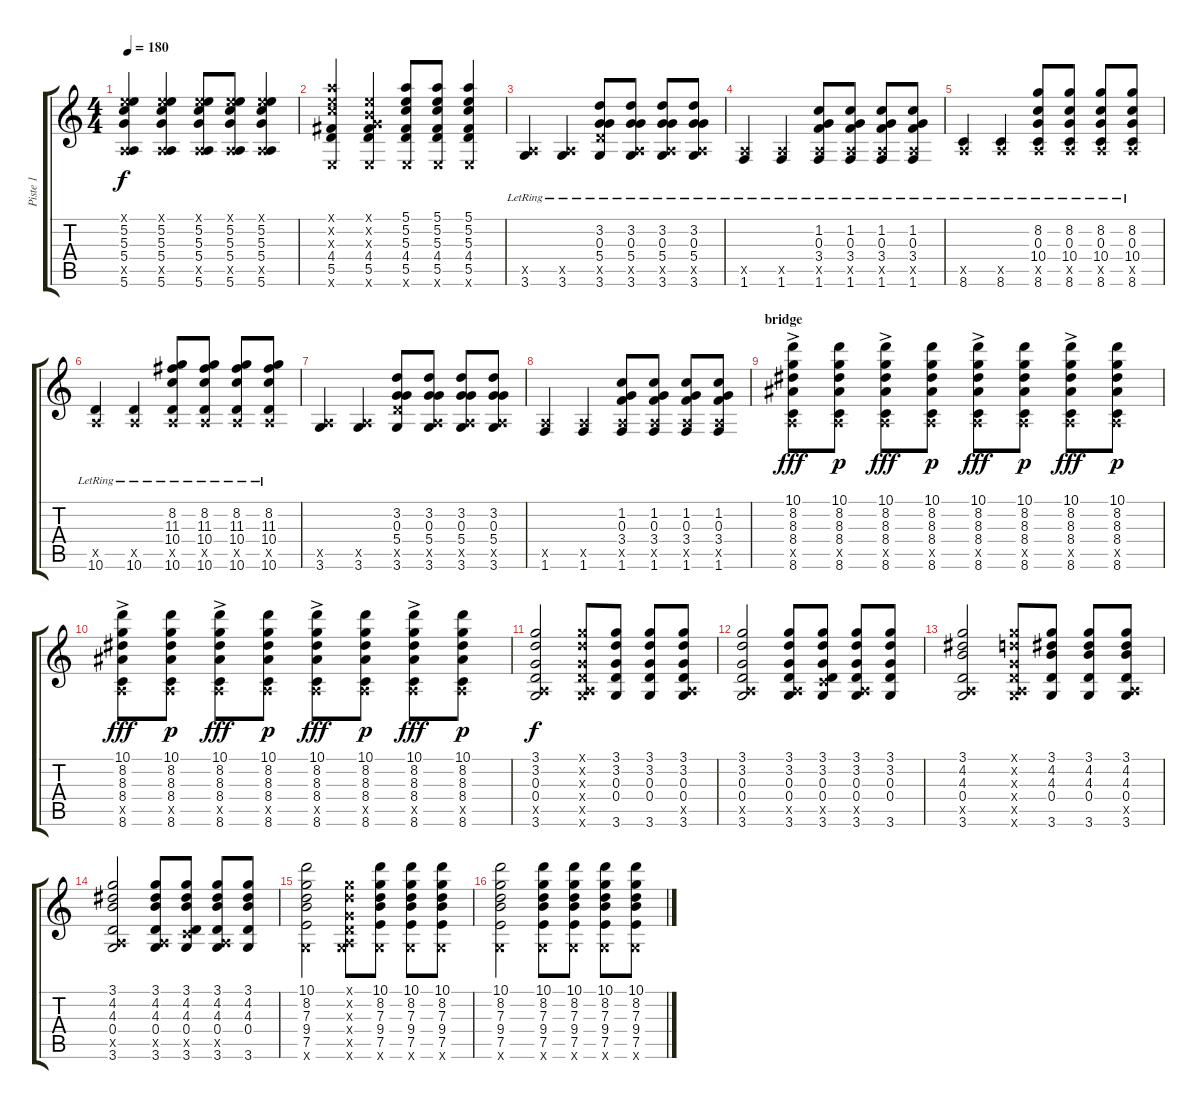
\track ("Piste 1" "Piste 1") {instrument acousticguitarsteel}
\staff {score tabs}
\tuning (E4 B3 G3 D3 A2 E2) {hide}
\ts (4 4)
\tempo 180
\clef g2
\ks c
(0.1{x} 5.2 5.3 5.4 0.5{x} 5.6).4{dy f} (0.1{x} 5.2 5.3 5.4 0.5{x} 5.6).4 (0.1{x} 5.2 5.3 5.4 0.5{x} 5.6).8 (0.1{x} 5.2 5.3 5.4 0.5{x} 5.6).8 (0.1{x} 5.2 5.3 5.4 0.5{x} 5.6).4 |
(5.1{x} 5.2{x} 5.3{x} 4.4 5.5 0.6{x}).4 (0.1{x} 0.2{x} 0.3{x} 4.4 5.5 0.6{x}).4 (5.1 5.2 5.3 4.4 5.5 0.6{x}).8 (5.1 5.2 5.3 4.4 5.5 0.6{x}).8 (5.1 5.2 5.3 4.4 5.5 0.6{x}).4 |
(0.5{x} 3.6{lr}).4 (0.5{x} 3.6{lr}).4 (3.2 0.3 5.4 5.5{x} 3.6{lr}).8 (3.2 0.3 5.4 0.5{x} 3.6{lr}).8 (3.2 0.3 5.4 0.5{x} 3.6{lr}).8 (3.2 0.3 5.4 0.5{x} 3.6{lr}).8 |
(0.5{x} 1.6{lr}).4 (0.5{x} 1.6{lr}).4 (1.2 0.3 3.4 0.5{x} 1.6{lr}).8 (1.2 0.3 3.4 0.5{x} 1.6{lr}).8 (1.2 0.3 3.4 0.5{x} 1.6{lr}).8 (1.2 0.3 3.4 0.5{x} 1.6{lr}).8 |
(0.5{x} 8.6{lr}).4 (0.5{x} 8.6{lr}).4 (8.2 0.3 10.4 0.5{x} 8.6{lr}).8 (8.2 0.3 10.4 0.5{x} 8.6{lr}).8 (8.2 0.3 10.4 0.5{x} 8.6{lr}).8 (8.2 0.3 10.4 0.5{x} 8.6{lr}).8 |
(0.5{x} 10.6{lr}).4 (0.5{x} 10.6{lr}).4 (8.2 11.3 10.4 0.5{x} 10.6{lr}).8 (8.2 11.3 10.4 0.5{x} 10.6{lr}).8 (8.2 11.3 10.4 0.5{x} 10.6{lr}).8 (8.2 11.3 10.4 0.5{x} 10.6{lr}).8 |
(0.5{x} 3.6).4 (0.5{x} 3.6).4 (3.2 0.3 5.4 5.5{x} 3.6).8 (3.2 0.3 5.4 0.5{x} 3.6).8 (3.2 0.3 5.4 0.5{x} 3.6).8 (3.2 0.3 5.4 0.5{x} 3.6).8 |
(0.5{x} 1.6).4 (0.5{x} 1.6).4 (1.2 0.3 3.4 0.5{x} 1.6).8 (1.2 0.3 3.4 0.5{x} 1.6).8 (1.2 0.3 3.4 0.5{x} 1.6).8 (1.2 0.3 3.4 0.5{x} 1.6).8 |
\section ("" "bridge")
(10.1 8.2 8.3 8.4 0.5{x} 8.6{ac}).8{dy fff} (10.1 8.2 8.3 8.4 0.5{x} 8.6).8{dy p} (10.1 8.2 8.3 8.4 0.5{x} 8.6{ac}).8{dy fff} (10.1 8.2 8.3 8.4 0.5{x} 8.6).8{dy p} (10.1 8.2 8.3 8.4 0.5{x} 8.6{ac}).8{dy fff} (10.1 8.2 8.3 8.4 0.5{x} 8.6).8{dy p} (10.1 8.2 8.3 8.4 0.5{x} 8.6{ac}).8{dy fff} (10.1 8.2 8.3 8.4 0.5{x} 8.6).8{dy p} |
(10.1 8.2 8.3 8.4 0.5{x} 8.6{ac}).8{dy fff} (10.1 8.2 8.3 8.4 0.5{x} 8.6).8{dy p} (10.1 8.2 8.3 8.4 0.5{x} 8.6{ac}).8{dy fff} (10.1 8.2 8.3 8.4 0.5{x} 8.6).8{dy p} (10.1 8.2 8.3 8.4 0.5{x} 8.6{ac}).8{dy fff} (10.1 8.2 8.3 8.4 0.5{x} 8.6).8{dy p} (10.1 8.2 8.3 8.4 0.5{x} 8.6{ac}).8{dy fff} (10.1 8.2 8.3 8.4 0.5{x} 8.6).8{dy p} |
(3.1 3.2 0.3 0.4 0.5{x} 3.6).2{dy f} (3.1{x} 3.2{x} 0.3{x} 0.4{x} 0.5{x} 3.6{x}).8 (3.1 3.2 0.3 0.4 3.6).8 (3.1 3.2 0.3 0.4 3.6).8 (3.1 3.2 0.3 0.4 0.5{x} 3.6).8 |
(3.1 3.2 0.3 0.4 0.5{x} 3.6).2 (3.1 3.2 0.3 0.4 0.5{x} 3.6).8 (3.1 3.2 0.3 0.4 3.5{x} 3.6).8 (3.1 3.2 0.3 0.4 0.5{x} 3.6).8 (3.1 3.2 0.3 0.4 3.6).8 |
(3.1 4.2 4.3 0.4 0.5{x} 3.6).2 (3.1{x} 3.2{x} 0.3{x} 0.4{x} 0.5{x} 3.6{x}).8 (3.1 4.2 4.3 0.4 3.6).8 (3.1 4.2 4.3 0.4 3.6).8 (3.1 4.2 4.3 0.4 0.5{x} 3.6).8 |
(3.1 4.2 4.3 0.4 0.5{x} 3.6).2 (3.1 4.2 4.3 0.4 0.5{x} 3.6).8 (3.1 4.2 4.3 0.4 3.5{x} 3.6).8 (3.1 4.2 4.3 0.4 0.5{x} 3.6).8 (3.1 4.2 4.3 0.4 3.6).8 |
(10.1 8.2 7.3 9.4 7.5 3.6{x}).2 (3.1{x} 3.2{x} 0.3{x} 0.4{x} 0.5{x} 3.6{x}).8 (10.1 8.2 7.3 9.4 7.5 3.6{x}).8 (10.1 8.2 7.3 9.4 7.5 3.6{x}).8 (10.1 8.2 7.3 9.4 7.5 3.6{x}).8 |
(10.1 8.2 7.3 9.4 7.5 3.6{x}).2 (10.1 8.2 7.3 9.4 7.5 3.6{x}).8 (10.1 8.2 7.3 9.4 7.5 3.6{x}).8 (10.1 8.2 7.3 9.4 7.5 3.6{x}).8 (10.1 8.2 7.3 9.4 7.5 3.6{x}).8
